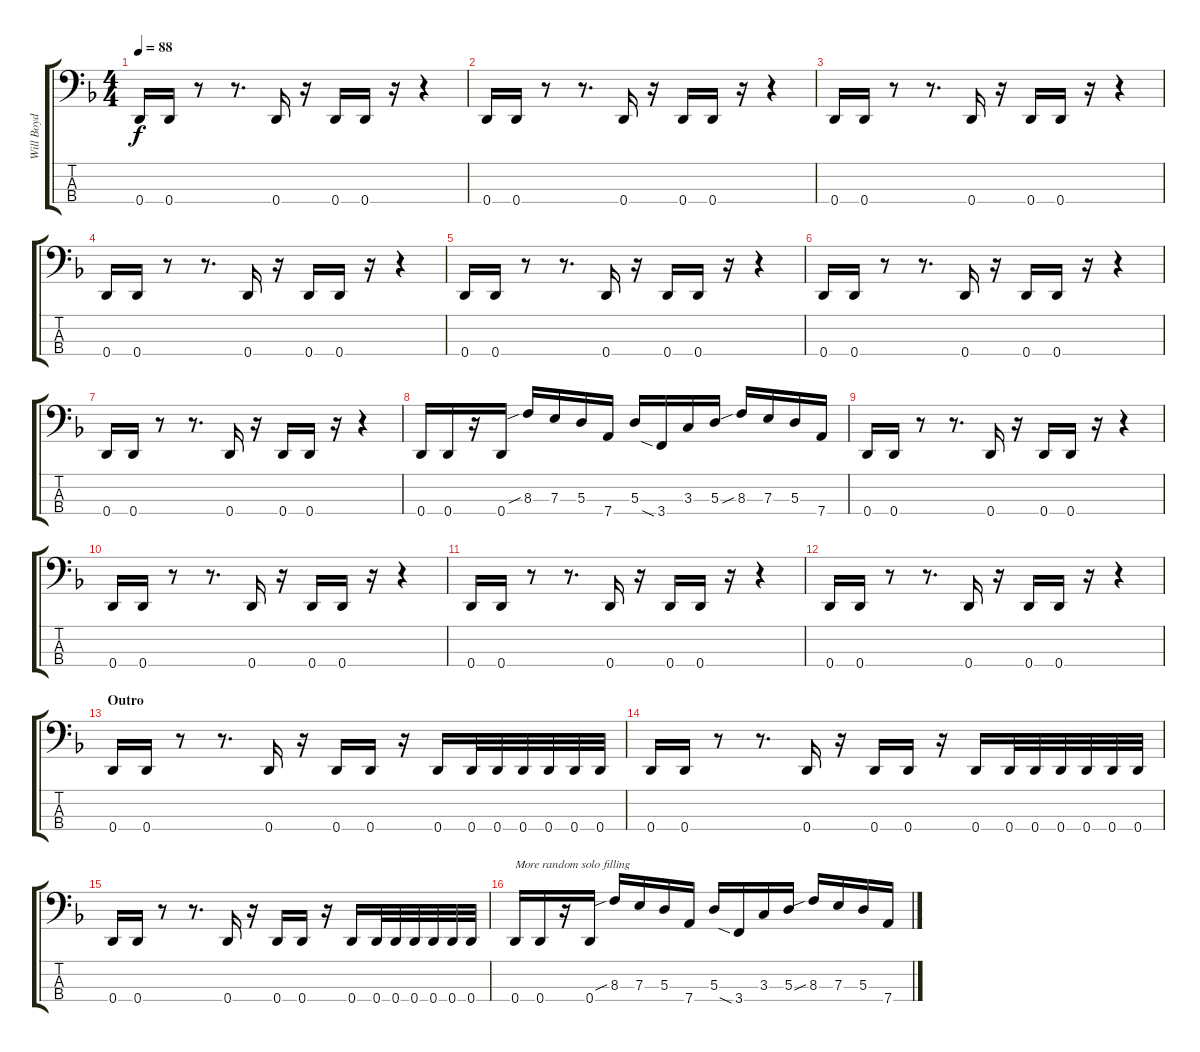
\track ("Will Boyd" "Will Boyd") {instrument electricbasspick}
\staff {score tabs}
\tuning (G2 D2 A1 D1) {hide}
\ts (4 4)
\tempo 88
\clef f4
\ks f
0.4.16{dy f} 0.4.16 r.8 r.8{d} 0.4.16 r.16 0.4.16 0.4.16 r.16 r.4 |
0.4.16 0.4.16 r.8 r.8{d} 0.4.16 r.16 0.4.16 0.4.16 r.16 r.4 |
0.4.16 0.4.16 r.8 r.8{d} 0.4.16 r.16 0.4.16 0.4.16 r.16 r.4 |
0.4.16 0.4.16 r.8 r.8{d} 0.4.16 r.16 0.4.16 0.4.16 r.16 r.4 |
0.4.16 0.4.16 r.8 r.8{d} 0.4.16 r.16 0.4.16 0.4.16 r.16 r.4 |
0.4.16 0.4.16 r.8 r.8{d} 0.4.16 r.16 0.4.16 0.4.16 r.16 r.4 |
0.4.16 0.4.16 r.8 r.8{d} 0.4.16 r.16 0.4.16 0.4.16 r.16 r.4 |
0.4.16 0.4.16 r.16 0.4.16 8.3{sib}.16 7.3.16 5.3.16 7.4.16 5.3.16 3.4{sia}.16 3.3.16 5.3.16 8.3{sib}.16 7.3.16 5.3.16 7.4.16 |
0.4.16 0.4.16 r.8 r.8{d} 0.4.16 r.16 0.4.16 0.4.16 r.16 r.4 |
0.4.16 0.4.16 r.8 r.8{d} 0.4.16 r.16 0.4.16 0.4.16 r.16 r.4 |
0.4.16 0.4.16 r.8 r.8{d} 0.4.16 r.16 0.4.16 0.4.16 r.16 r.4 |
0.4.16 0.4.16 r.8 r.8{d} 0.4.16 r.16 0.4.16 0.4.16 r.16 r.4 |
\section ("" "Outro")
0.4.16 0.4.16 r.8 r.8{d} 0.4.16 r.16 0.4.16 0.4.16 r.16 0.4.16 0.4.32 0.4.32 0.4.32 0.4.32 0.4.32 0.4.32 |
0.4.16 0.4.16 r.8 r.8{d} 0.4.16 r.16 0.4.16 0.4.16 r.16 0.4.16 0.4.32 0.4.32 0.4.32 0.4.32 0.4.32 0.4.32 |
0.4.16 0.4.16 r.8 r.8{d} 0.4.16 r.16 0.4.16 0.4.16 r.16 0.4.16 0.4.32 0.4.32 0.4.32 0.4.32 0.4.32 0.4.32 |
0.4.16{txt "More random solo filling"} 0.4.16 r.16 0.4.16 8.3{sib}.16 7.3.16 5.3.16 7.4.16 5.3.16 3.4{sia}.16 3.3.16 5.3.16 8.3{sib}.16 7.3.16 5.3.16 7.4.16
